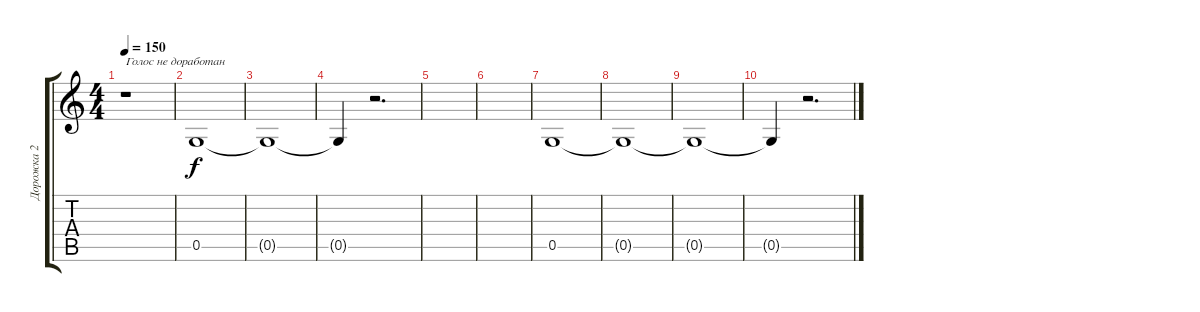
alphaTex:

\track ("Дорожка 2" "Дорожка 2") {mute instrument overdrivenguitar}
\staff {score tabs}
\tuning (D4 A3 F3 C3 G2 D2) {hide}
\ts (4 4)
\tempo 150
\clef g2
\ks c
r.1{txt "Голос не доработан" dy f volume 16 instrument seashore} |
0.5.1 |
0.5{t}.1 |
0.5{t}.4 r.2{d} |
|
|
0.5.1 |
0.5{t}.1 |
0.5{t}.1 |
0.5{t}.4 r.2{d}
